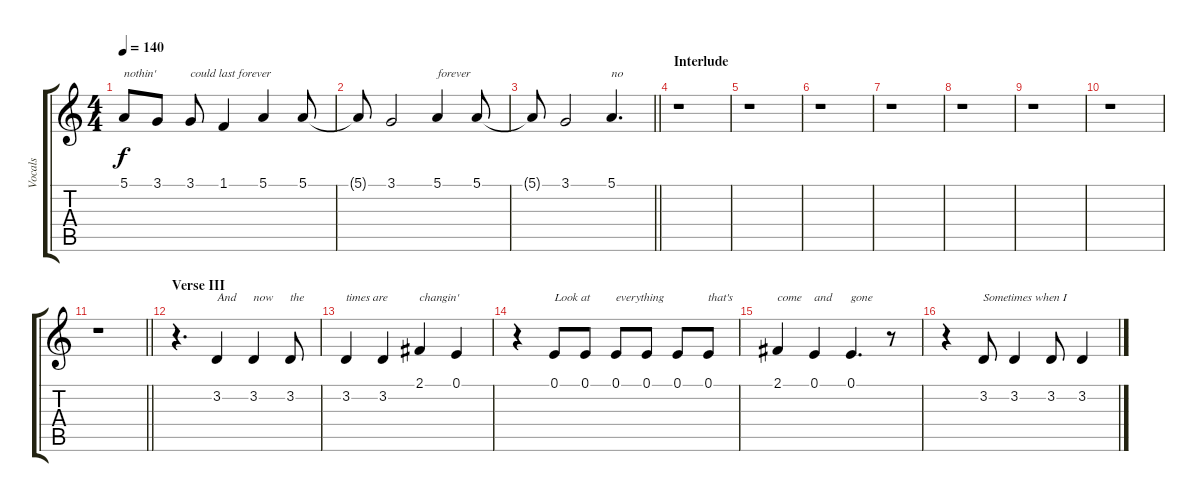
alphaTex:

\track ("Vocals" "Vocals") {instrument altosax}
\staff {score tabs}
\tuning (E4 B3 G3 D3 A2 E2) {hide}
\ts (4 4)
\tempo 140
\clef g2
\ks c
5.1.8{txt "nothin'" dy f} 3.1.8 3.1.8{txt "could last forever"} 1.1.4 5.1.4 5.1.8 |
5.1{t}.8 3.1.2 5.1.4{txt "forever"} 5.1.8 |
\barLineRight lightlight
5.1{t}.8 3.1.2 5.1.4{d txt "no"} |
\section ("" "Interlude")
r.1 |
r.1 |
r.1 |
r.1 |
r.1 |
r.1 |
r.1 |
\barLineRight lightlight
r.1 |
\section ("" "Verse III")
r.4{d} 3.2.4{txt "And"} 3.2.4{txt "now"} 3.2.8{txt "the"} |
3.2.4{txt "times are"} 3.2.4 2.1.4{txt "changin'"} 0.1.4 |
r.4 0.1.8{txt "Look at"} 0.1.8 0.1.8{txt "everything"} 0.1.8 0.1.8 0.1.8{txt "that's"} |
2.1.4{txt "come"} 0.1.4{txt "and"} 0.1.4{d txt "gone"} r.8 |
r.4 3.2.8{txt "Sometimes when I"} 3.2.4 3.2.8 3.2.4
